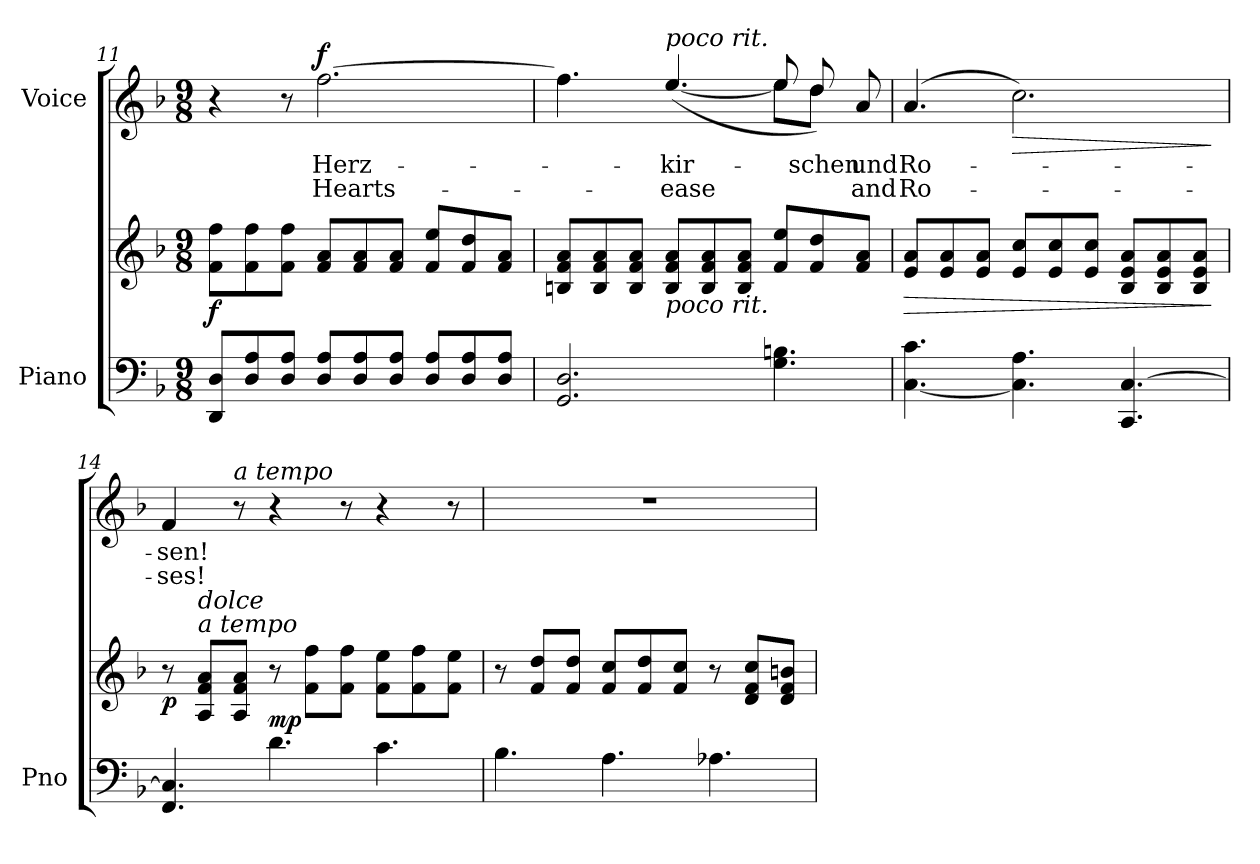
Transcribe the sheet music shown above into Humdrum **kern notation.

**kern	**kern	**dynam	**kern	**text	**text	**dynam
*part2	*part2	*part2	*part1	*part1	*part1	*part1
*staff3	*staff2	*staff2/3	*staff1	*staff1	*staff1	*staff1
*I"Piano	*	*	*I"Voice	*	*	*
*I'Pno	*	*	*	*	*	*
*clefF4	*clefG2	*	*clefG2	*	*	*
*k[b-]	*k[b-]	*	*k[b-]	*	*	*
*M9/8	*M9/8	*	*M9/8	*	*	*
=11	=11	=11	=11	=11	=11	=11
!	!	!LO:DY:b	!	!	!	!
8DD/ 8D/L	8f\ 8ff\L	f	4r	.	.	.
8D/ 8A/	8f\ 8ff\	.	.	.	.	.
8D/ 8A/J	8f\ 8ff\J	.	8r	.	.	.
!	!	!	!	!LO:LY:b	!LO:LY:b	!LO:DY:a
8D/ 8A/L	8f/ 8a/L	.	[2.ff\	Herz-	Hearts-	f
8D/ 8A/	8f/ 8a/	.	.	.	.	.
8D/ 8A/J	8f/ 8a/J	.	.	.	.	.
8D/ 8A/L	8f/ 8ee/L	.	.	.	.	.
8D/ 8A/	8f/ 8dd/	.	.	.	.	.
8D/ 8A/J	8f/ 8a/J	.	.	.	.	.
=12	=12	=12	=12	=12	=12	=12
*	*	*	*^	*	*	*
2.GG/ 2.D/	8Bn/ 8f/ 8a/L	.	4.ff\]	2.ryy	.	.	.
.	8B/ 8f/ 8a/	.	.	.	.	.	.
.	8B/ 8f/ 8a/J	.	.	.	.	.	.
*	*	*	*MM114	*	*	*	*
!	!	!	!LO:TX:a:i:t=poco rit.	!	!	!	!
!	!LO:TX:b:i:t=poco rit.	!	!	!	!	!	!
!	!	!	!	!	!LO:LY:b	!LO:LY:b	!
.	8B/ 8f/ 8a/L	.	(<[4.ee/	.	-kir-	-ease	.
.	8B/ 8f/ 8a/	.	.	.	.	.	.
.	8B/ 8f/ 8a/J	.	.	.	.	.	.
4.G\ 4.Bn\	8f/ 8ee/L	.	8ee/]	8ee\L	.	.	.
*	*	*	*MM108	*	*	*	*
!	!	!	!	!	!LO:LY:b	!	!
.	8f/ 8dd/	.	8dd/)	8dd\J	-schen	.	.
!	!	!	!	!	!LO:LY:b	!LO:LY:b	!
.	8f/ 8a/J	.	8a/	8ryy	und	and	.
*	*	*	*v	*v	*	*	*
!!LO:LB:g=z
=13	=13	=13	=13	=13	=13	=13
*	*	*	*MM104	*	*	*
*	*	*	*^	*	*	*
!	!	!LO:HP:b	!	!	!LO:LY:b	!LO:LY:b	!
*	*	*	*v	*v	*	*	*
[4.C\ 4.c\	8e/ 8a/L	>	(>4.a/	Ro-	Ro-	.
.	8e/ 8a/	.	.	.	.	.
.	8e/ 8a/J	.	.	.	.	.
!	!	!	!	!	!	!LO:HP:b
4.C\] 4.A\	8e/ 8cc/L	.	2.cc\)	.	.	>
.	8e/ 8cc/	.	.	.	.	.
.	8e/ 8cc/J	.	.	.	.	.
4.CC/ [4.C/	8B-/ 8e/ 8a/L	.	.	.	.	.
.	8B-/ 8e/ 8a/	.	.	.	.	.
.	8B-/ 8e/ 8a/J	.	.	.	.	.
.	.	]	.	.	.	]
=14	=14	=14	=14	=14	=14	=14
!	!	!LO:DY:b	!	!LO:LY:b	!LO:LY:b	!
4.FF/ 4.C/]	8r	p	4f/	-sen!	-ses!	.
!	!LO:TX:a:i:t=a tempo	!	!	!	!	!
!	!LO:TX:a:i:t=dolce	!	!	!	!	!
.	8A/ 8f/ 8a/L	.	.	.	.	.
*	*	*	*MM120	*	*	*
!	!	!	!LO:TX:a:i:t=a tempo	!	!	!
.	8A/ 8f/ 8a/J	.	8r	.	.	.
!	!	!LO:DY:a=2	!	!	!	!
4.d\	8r	mp	4r	.	.	.
.	8f\ 8ff\L	.	.	.	.	.
.	8f\ 8ff\J	.	8r	.	.	.
4.c\	8f\ 8ee\L	.	4r	.	.	.
.	8f\ 8ff\	.	.	.	.	.
.	8f\ 8ee\J	.	8r	.	.	.
=15	=15	=15	=15	=15	=15	=15
4.B-\	8r	.	8%9r	.	.	.
.	8f/ 8dd/L	.	.	.	.	.
.	8f/ 8dd/J	.	.	.	.	.
4.A\	8f/ 8cc/L	.	.	.	.	.
.	8f/ 8dd/	.	.	.	.	.
.	8f/ 8cc/J	.	.	.	.	.
4.A-X\	8r	.	.	.	.	.
.	8d/ 8f/ 8cc/L	.	.	.	.	.
.	8d/ 8f/ 8bn/J	.	.	.	.	.
=	=	=	=	=	=	=
*-	*-	*-	*-	*-	*-	*-
